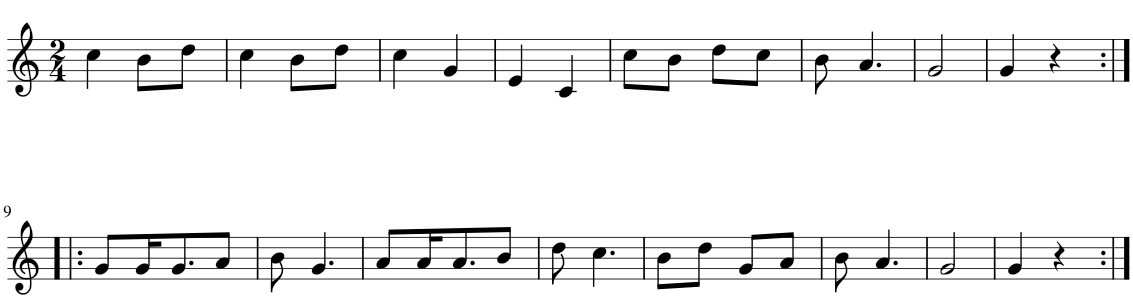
**kern
*part1
*staff1
*I"Voice
*clefG2
*k[]
*M2/4
=1
4cc\
8b\L
8dd\J
=2
4cc\
8b\L
8dd\J
=3
4cc\
4g/
=4
4e/
4c/
=5
8cc\L
8b\J
8dd\L
8cc\J
=6
8b\
4.a/
=7
2g/
=8
4g/
4r
!!LO:LB:g=z
=9:|!|:
8g/L
16g/K
8.g/
8a/J
=10
8b\
4.g/
=11
8a/L
16a/K
8.a/
8b/J
=12
8dd\
4.cc\
=13
8b\L
8dd\J
8g/L
8a/J
=14
8b\
4.a/
=15
2g/
=16
4g/
4r
=:|!
*-
